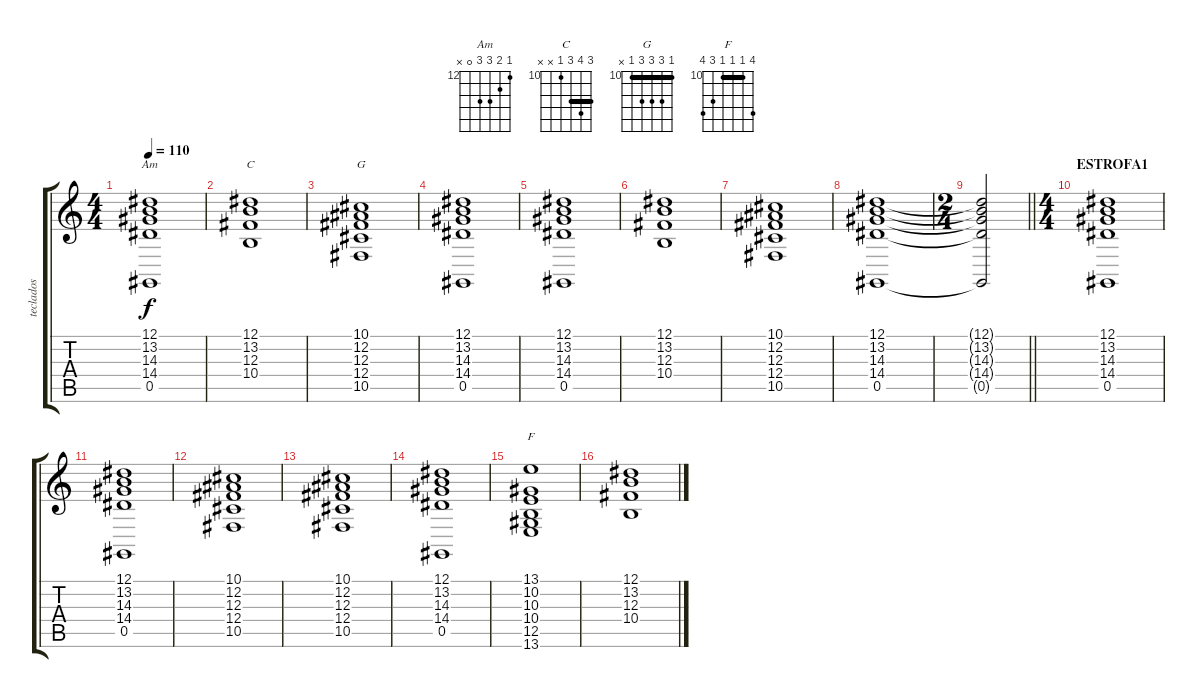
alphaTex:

\track ("teclados" "teclados") {instrument stringensemble1}
\staff {score tabs}
\tuning (Eb4 Bb3 Gb3 Db3 Ab2 Eb2) {hide}
\chord ("Am" 12 13 14 14 0 x) {firstfret 12}
\chord ("C" 12 13 12 10 x x) {firstfret 10 barre 12}
\chord ("G" 10 12 12 12 10 x) {firstfret 10 barre 10}
\chord ("F" 13 10 10 10 12 13) {firstfret 10 barre 10}
\ts (4 4)
\tempo 110
\clef g2
\ks c
(12.1 13.2 14.3 14.4 0.5).1{ch "Am" dy f} |
(12.1 13.2 12.3 10.4).1{ch "C"} |
(10.1 12.2 12.3 12.4 10.5).1{ch "G"} |
(12.1 13.2 14.3 14.4 0.5).1 |
(12.1 13.2 14.3 14.4 0.5).1 |
(12.1 13.2 12.3 10.4).1 |
(10.1 12.2 12.3 12.4 10.5).1 |
(12.1 13.2 14.3 14.4 0.5).1 |
\ts (2 4)
\barLineRight lightlight
(12.1{t} 13.2{t} 14.3{t} 14.4{t} 0.5{t}).2 |
\ts (4 4)
\section ("" "ESTROFA1")
(12.1 13.2 14.3 14.4 0.5).1 |
(12.1 13.2 14.3 14.4 0.5).1 |
(10.1 12.2 12.3 12.4 10.5).1 |
(10.1 12.2 12.3 12.4 10.5).1 |
(12.1 13.2 14.3 14.4 0.5).1 |
(13.1 10.2 10.3 10.4 12.5 13.6).1{ch "F"} |
(12.1 13.2 12.3 10.4).1
